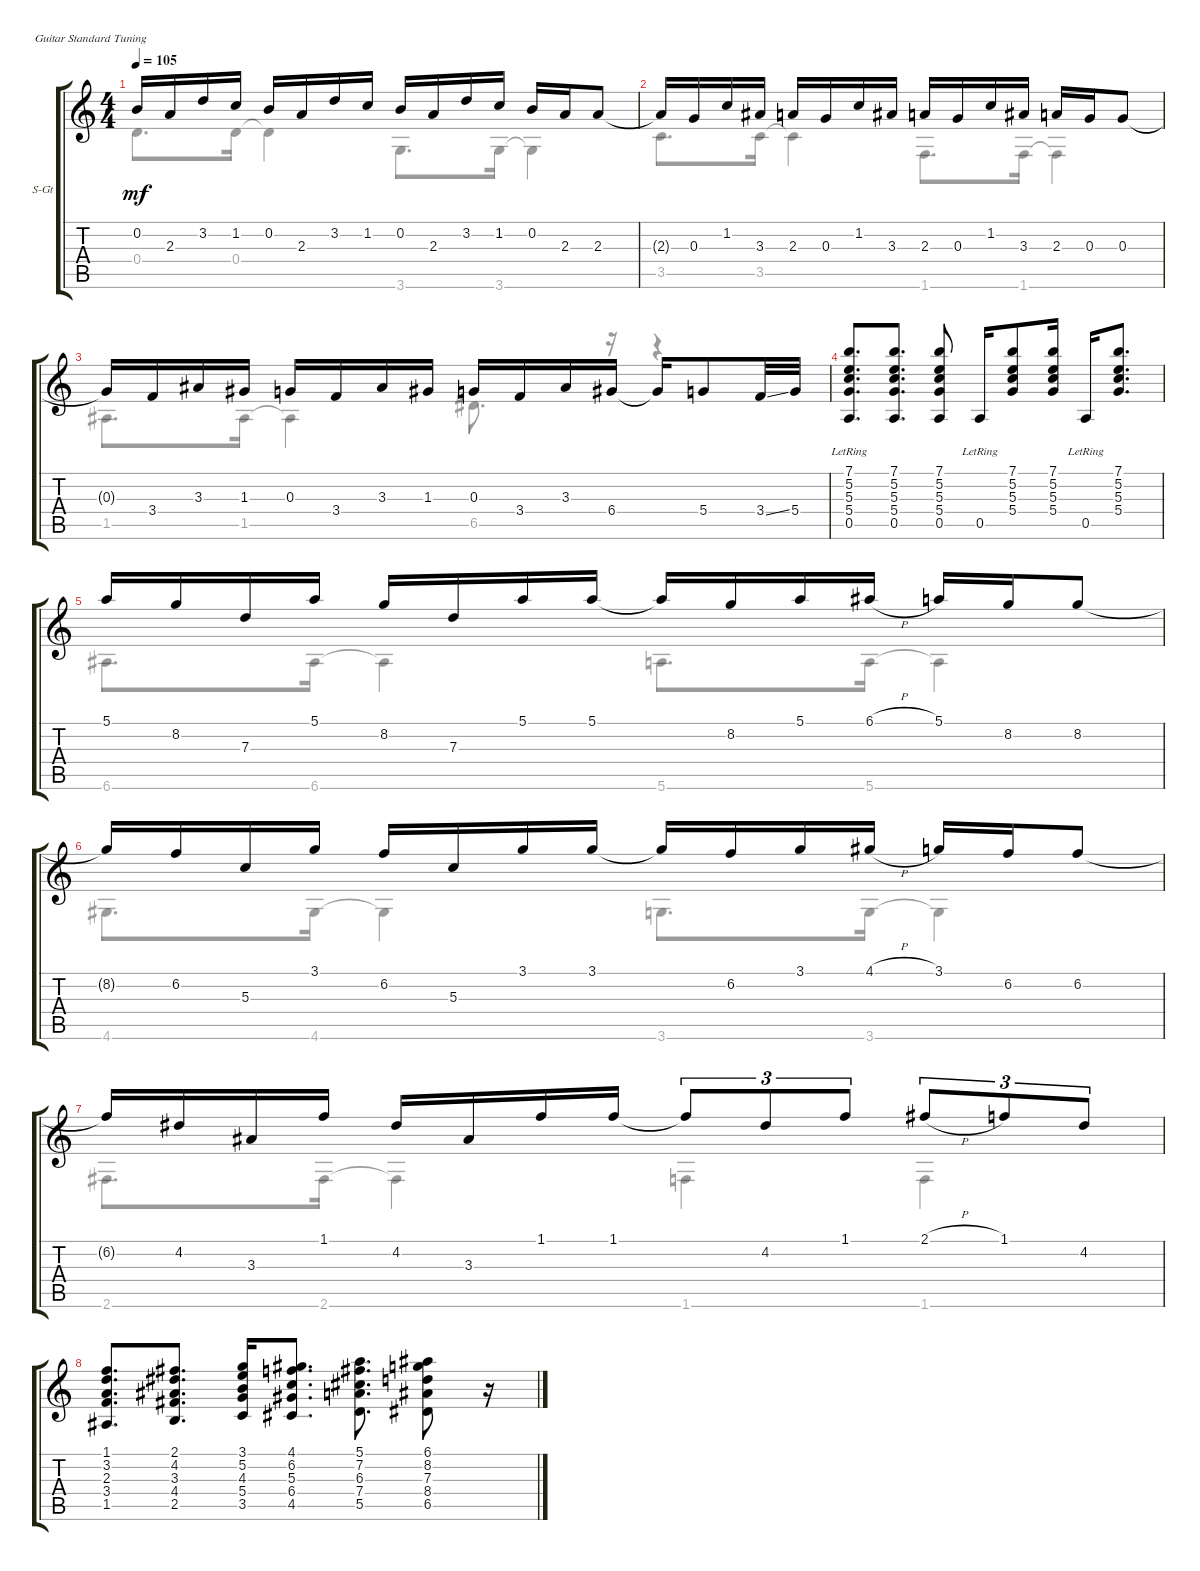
\defaultSystemsLayout 4
\bracketExtendMode groupsimilarinstruments
\firstSystemTrackNameOrientation horizontal
\otherSystemsTrackNameOrientation horizontal
\track ("Steel Guitar" "S-Gt") {instrument acousticguitarsteel}
\staff {score tabs}
\tuning (E4 B3 G3 D3 A2 E2)
\voice
\ts (4 4)
\tempo 105
\clef g2
\ks c
0.2.16{dy mf} 2.3.16 3.2.16 1.2.16 0.2.16 2.3.16 3.2.16 1.2.16 0.2.16 2.3.16 3.2.16 1.2.16 0.2.16 2.3.16 2.3.8 |
2.3{t}.16 0.3.16 1.2.16 3.3.16 2.3.16 0.3.16 1.2.16 3.3.16 2.3.16 0.3.16 1.2.16 3.3.16 2.3.16 0.3.16 0.3.8 |
0.3{t}.16 3.4.16 3.3.16 1.3.16 0.3.16 3.4.16 3.3.16 1.3.16 0.3.16 3.4.16 3.3.16 6.4.16 6.4{t}.16 5.4.8 3.4{ss}.32 5.4.32 |
(5.4 0.5{lr} 5.3 5.2 7.1).8{d} (7.1 5.2 5.3 5.4 0.5).8{d} (7.1 5.2 5.3 5.4 0.5).8 0.5{lr}.16 (5.4 5.3 5.2 7.1).8 (7.1 5.2 5.3 5.4).16 0.5{lr}.16 (7.1 5.2 5.3 5.4).8{d} |
5.1.16 8.2.16 7.3.16 5.1.16 8.2.16 7.3.16 5.1.16 5.1.16 5.1{t}.16 8.2.16 5.1.16 6.1{h}.16 5.1.16 8.2.16 8.2.8 |
8.2{t}.16 6.2.16 5.3.16 3.1.16 6.2.16 5.3.16 3.1.16 3.1.16 3.1{t}.16 6.2.16 3.1.16 4.1{h}.16 3.1.16 6.2.16 6.2.8 |
6.2{t}.16 4.2.16 3.3.16 1.1.16 4.2.16 3.3.16 1.1.16 1.1.16 1.1{t}.8{tu (3 2)} 4.2.8{tu (3 2)} 1.1.8{tu (3 2)} 2.1{h}.8{tu (3 2)} 1.1.8{tu (3 2)} 4.2.8{tu (3 2)} |
(1.5 3.4 2.3 3.2 1.1).8{d} (2.5 4.4 3.3 4.2 2.1).8{d} (3.5 5.4 4.3 5.2 3.1).16 (4.5 6.4 5.3 6.2 4.1).8{d} (5.5 7.4 6.3 7.2 5.1).8{d} (6.5 7.3 8.4 8.2 6.1).8 r.16
\voice
\clef g2
\ottava regular
\simile none
\ks c
0.4.8{d dy mf} 0.4.16 0.4{t}.4 3.6.8{d} 3.6.16 3.6{t}.4 |
3.5.8{d} 3.5.16 3.5{t}.4 1.6.8{d} 1.6.16 1.6{t}.4 |
1.5.8{d} 1.5.16 1.5{t}.4 6.5.8{d} r.16 r.4 |
|
6.6.8{d} 6.6.16 6.6{t}.4 5.6.8{d} 5.6.16 5.6{t}.4 |
4.6.8{d} 4.6.16 4.6{t}.4 3.6.8{d} 3.6.16 3.6{t}.4 |
2.6.8{d} 2.6.16 2.6{t}.4 1.6.4 1.6.4 |
